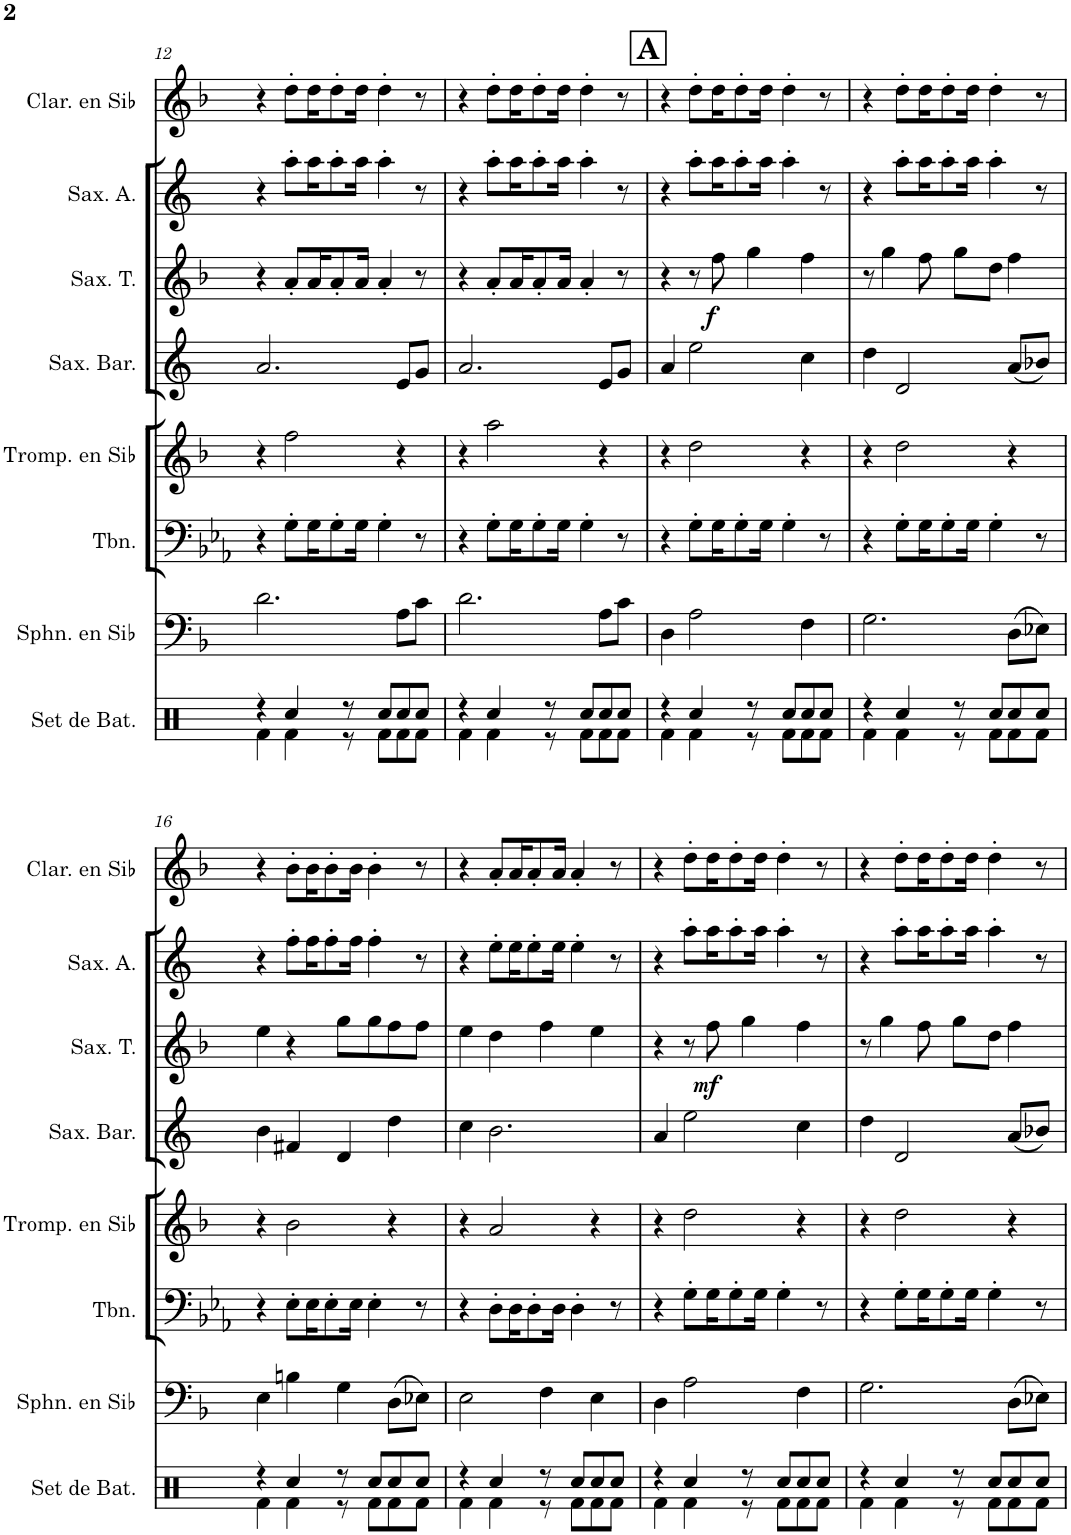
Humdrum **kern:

**kern	**kern	**kern	**kern	**kern	**kern	**dynam	**kern	**kern
*part8	*part7	*part6	*part5	*part4	*part3	*part3	*part2	*part1
*staff8	*staff7	*staff6	*staff5	*staff4	*staff3	*staff3	*staff2	*staff1
*I"Set de batterie	*I"Sousaphone en Sib	*I"Trombone	*I"Trompette en Sib	*I"Saxophone Baryton	*I"Saxophone Ténor	*	*I"Saxophone Alto	*I"Clarinette en Sib
*I'Set de Bat.	*I'Sphn. en Sib	*I'Tbn.	*I'Tromp. en Sib	*I'Sax. Bar.	*I'Sax. T.	*	*I'Sax. A.	*I'Clar. en Sib
!!LO:PB:g=z
*clefX	*clefF4	*clefF4	*clefG2	*clefG2	*clefG2	*	*clefG2	*clefG2
*	*Trd8c14	*	*Trd1c2	*Trd12c21	*Trd8c14	*	*Trd5c9	*Trd1c2
*k[]	*k[b-]	*k[b-e-a-]	*k[b-]	*k[]	*k[b-]	*	*k[]	*k[b-]
*M4/4	*M4/4	*M4/4	*M4/4	*M4/4	*M4/4	*	*M4/4	*M4/4
=12	=12	=12	=12	=12	=12	=12	=12	=12
*^	*	*	*	*	*	*	*	*
4r	4Rf\	2.d\	4r	4r	2.a/	4r	.	4r	4r
4Rcc/	4Rf\	.	8G'\L	2ff\	.	8a'/L	.	8aa'\L	8dd'\L
.	.	.	16G\K	.	.	16a/K	.	16aa\K	16dd\K
.	.	.	8G'\	.	.	8a'/	.	8aa'\	8dd'\
8r	8r	.	.	.	.	.	.	.	.
.	.	.	16G\Jk	.	.	16a/Jk	.	16aa\Jk	16dd\Jk
8Rcc/L	8Rf\L	.	4G'\	.	.	4a'/	.	4aa'\	4dd'\
8Rcc/	8Rf\	8A\L	.	4r	8e/L	.	.	.	.
8Rcc/J	8Rf\J	8c\J	8r	.	8g/J	8r	.	8r	8r
=13	=13	=13	=13	=13	=13	=13	=13	=13	=13
4r	4Rf\	2.d\	4r	4r	2.a/	4r	.	4r	4r
4Rcc/	4Rf\	.	8G'\L	2aa\	.	8a'/L	.	8aa'\L	8dd'\L
.	.	.	16G\K	.	.	16a/K	.	16aa\K	16dd\K
.	.	.	8G'\	.	.	8a'/	.	8aa'\	8dd'\
8r	8r	.	.	.	.	.	.	.	.
.	.	.	16G\Jk	.	.	16a/Jk	.	16aa\Jk	16dd\Jk
8Rcc/L	8Rf\L	.	4G'\	.	.	4a'/	.	4aa'\	4dd'\
8Rcc/	8Rf\	8A\L	.	4r	8e/L	.	.	.	.
8Rcc/J	8Rf\J	8c\J	8r	.	8g/J	8r	.	8r	8r
!!LO:REH:place=s1:a:B:cj:fs=14:t=A
=14	=14	=14	=14	=14	=14	=14	=14	=14	=14
4r	4Rf\	4D\	4r	4r	4a/	4r	.	4r	4r
4Rcc/	4Rf\	2A\	8G'\L	2dd\	2ee\	8r	.	8aa'\L	8dd'\L
!	!	!	!	!	!	!	!LO:DY:b	!	!
.	.	.	16G\K	.	.	8ff\	f	16aa\K	16dd\K
.	.	.	8G'\	.	.	.	.	8aa'\	8dd'\
8r	8r	.	.	.	.	4gg\	.	.	.
.	.	.	16G\Jk	.	.	.	.	16aa\Jk	16dd\Jk
8Rcc/L	8Rf\L	.	4G'\	.	.	.	.	4aa'\	4dd'\
8Rcc/	8Rf\	4F\	.	4r	4cc\	4ff\	.	.	.
8Rcc/J	8Rf\J	.	8r	.	.	.	.	8r	8r
=15	=15	=15	=15	=15	=15	=15	=15	=15	=15
4r	4Rf\	2.G\	4r	4r	4dd\	8r	.	4r	4r
.	.	.	.	.	.	4gg\	.	.	.
4Rcc/	4Rf\	.	8G'\L	2dd\	2d/	.	.	8aa'\L	8dd'\L
.	.	.	16G\K	.	.	8ff\	.	16aa\K	16dd\K
.	.	.	8G'\	.	.	.	.	8aa'\	8dd'\
8r	8r	.	.	.	.	8gg\L	.	.	.
.	.	.	16G\Jk	.	.	.	.	16aa\Jk	16dd\Jk
8Rcc/L	8Rf\L	.	4G'\	.	.	8dd\J	.	4aa'\	4dd'\
8Rcc/	8Rf\	(8D\L	.	4r	(8a/L	4ff\	.	.	.
8Rcc/J	8Rf\J	8E-X\J)	8r	.	8b-X/J)	.	.	8r	8r
!!LO:LB:g=z
=16	=16	=16	=16	=16	=16	=16	=16	=16	=16
4r	4Rf\	4E\	4r	4r	4b\	4ee\	.	4r	4r
4Rcc/	4Rf\	4Bn\	8E-'\L	2b-\	4f#X/	4r	.	8ff'\L	8b-'\L
.	.	.	16E-\K	.	.	.	.	16ff\K	16b-\K
.	.	.	8E-'\	.	.	.	.	8ff'\	8b-'\
8r	8r	4G\	.	.	4d/	8gg\L	.	.	.
.	.	.	16E-\Jk	.	.	.	.	16ff\Jk	16b-\Jk
8Rcc/L	8Rf\L	.	4E-'\	.	.	8gg\	.	4ff'\	4b-'\
8Rcc/	8Rf\	(8D\L	.	4r	4dd\	8ff\	.	.	.
8Rcc/J	8Rf\J	8E-X\J)	8r	.	.	8ff\J	.	8r	8r
=17	=17	=17	=17	=17	=17	=17	=17	=17	=17
4r	4Rf\	2E\	4r	4r	4cc\	4ee\	.	4r	4r
4Rcc/	4Rf\	.	8D'\L	2a/	2.b\	4dd\	.	8ee'\L	8a'/L
.	.	.	16D\K	.	.	.	.	16ee\K	16a/K
.	.	.	8D'\	.	.	.	.	8ee'\	8a'/
8r	8r	4F\	.	.	.	4ff\	.	.	.
.	.	.	16D\Jk	.	.	.	.	16ee\Jk	16a/Jk
8Rcc/L	8Rf\L	.	4D'\	.	.	.	.	4ee'\	4a'/
8Rcc/	8Rf\	4E\	.	4r	.	4ee\	.	.	.
8Rcc/J	8Rf\J	.	8r	.	.	.	.	8r	8r
=18	=18	=18	=18	=18	=18	=18	=18	=18	=18
4r	4Rf\	4D\	4r	4r	4a/	4r	.	4r	4r
4Rcc/	4Rf\	2A\	8G'\L	2dd\	2ee\	8r	.	8aa'\L	8dd'\L
!	!	!	!	!	!	!	!LO:DY:b	!	!
.	.	.	16G\K	.	.	8ff\	mf	16aa\K	16dd\K
.	.	.	8G'\	.	.	.	.	8aa'\	8dd'\
8r	8r	.	.	.	.	4gg\	.	.	.
.	.	.	16G\Jk	.	.	.	.	16aa\Jk	16dd\Jk
8Rcc/L	8Rf\L	.	4G'\	.	.	.	.	4aa'\	4dd'\
8Rcc/	8Rf\	4F\	.	4r	4cc\	4ff\	.	.	.
8Rcc/J	8Rf\J	.	8r	.	.	.	.	8r	8r
=19	=19	=19	=19	=19	=19	=19	=19	=19	=19
4r	4Rf\	2.G\	4r	4r	4dd\	8r	.	4r	4r
.	.	.	.	.	.	4gg\	.	.	.
4Rcc/	4Rf\	.	8G'\L	2dd\	2d/	.	.	8aa'\L	8dd'\L
.	.	.	16G\K	.	.	8ff\	.	16aa\K	16dd\K
.	.	.	8G'\	.	.	.	.	8aa'\	8dd'\
8r	8r	.	.	.	.	8gg\L	.	.	.
.	.	.	16G\Jk	.	.	.	.	16aa\Jk	16dd\Jk
8Rcc/L	8Rf\L	.	4G'\	.	.	8dd\J	.	4aa'\	4dd'\
8Rcc/	8Rf\	(8D\L	.	4r	(8a/L	4ff\	.	.	.
8Rcc/J	8Rf\J	8E-X\J)	8r	.	8b-X/J)	.	.	8r	8r
*v	*v	*	*	*	*	*	*	*	*
=	=	=	=	=	=	=	=	=
*-	*-	*-	*-	*-	*-	*-	*-	*-
